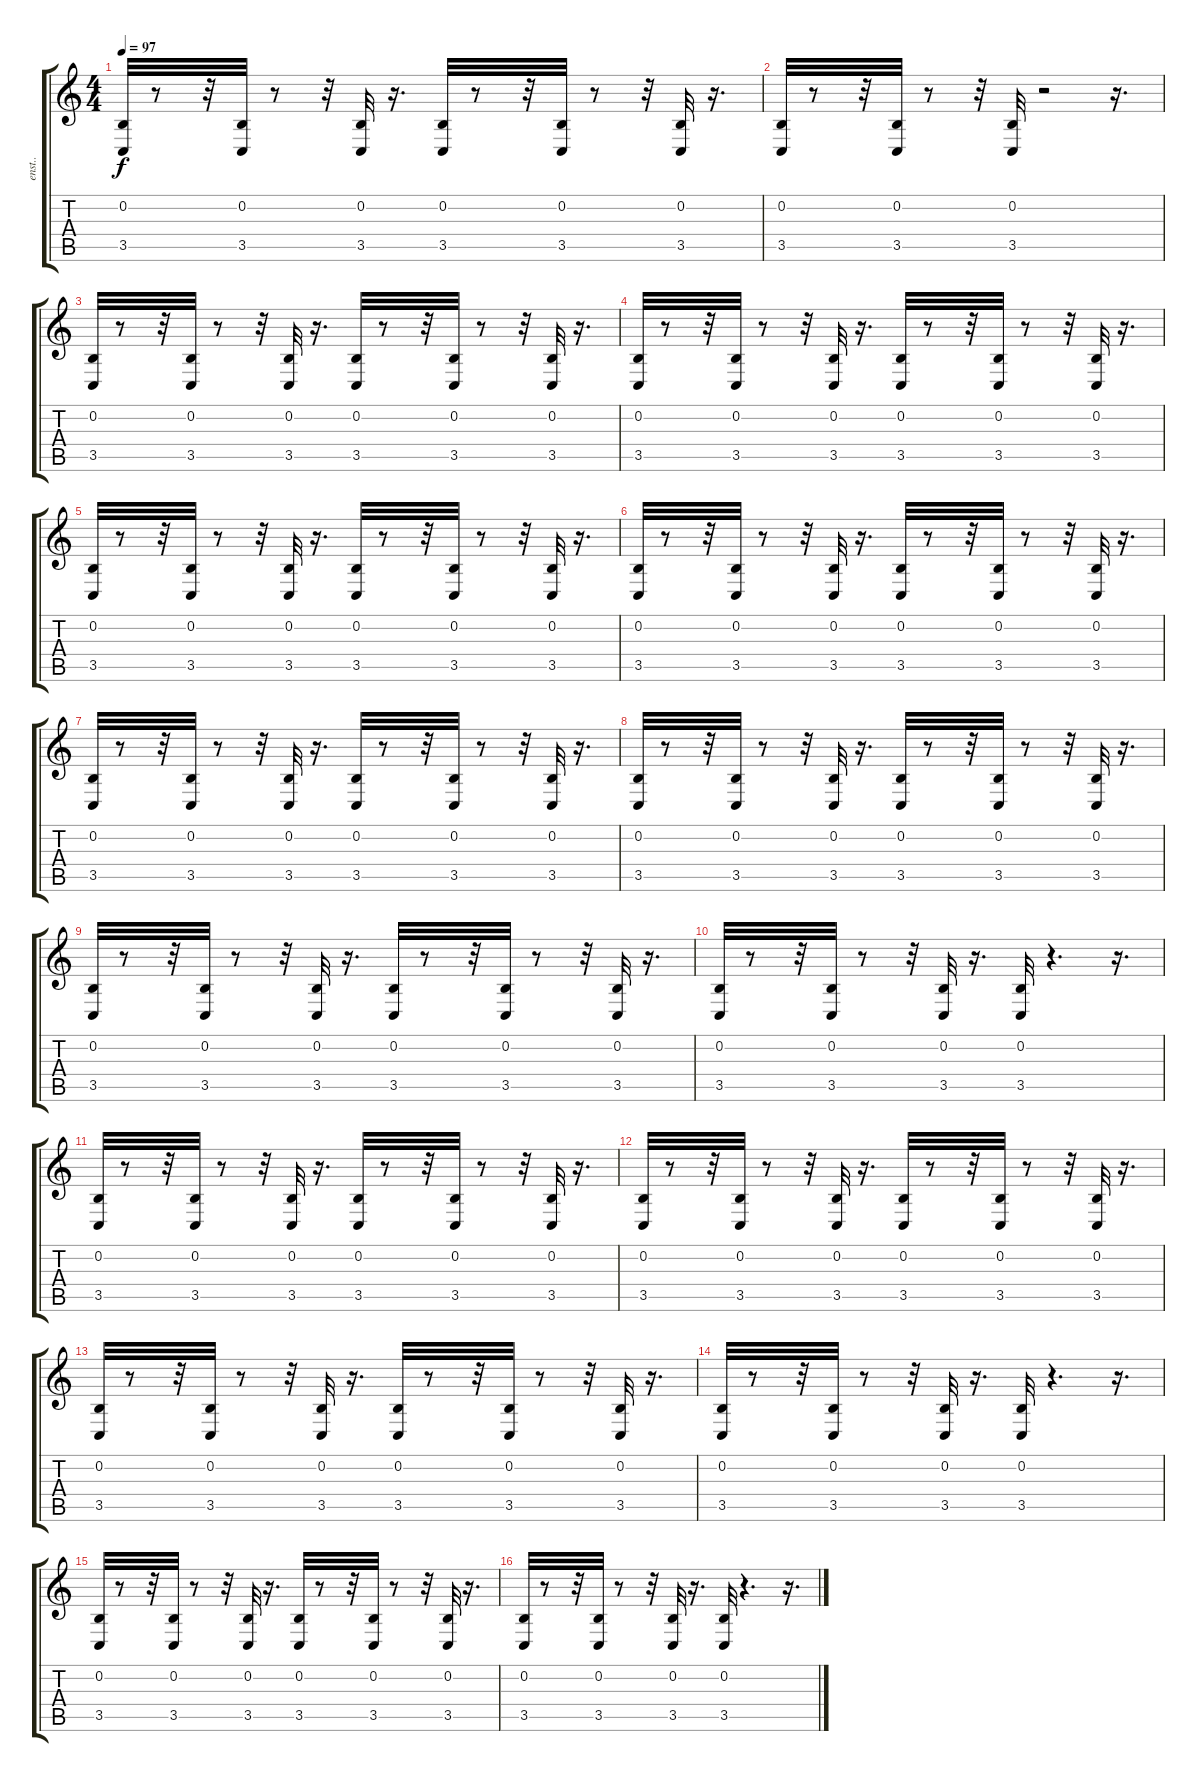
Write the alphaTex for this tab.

\track ("enst.." "enst..") {instrument guitarfretnoise}
\staff {score tabs}
\tuning (E4 B3 G3 D3 A2 E2) {hide}
\ts (4 4)
\tempo 97
\clef g2
\ks c
(0.2 3.5).32{dy f} r.8 r.32 (0.2 3.5).32 r.8 r.32 (0.2 3.5).32 r.16{d} (0.2 3.5).32 r.8 r.32 (0.2 3.5).32 r.8 r.32 (0.2 3.5).32 r.16{d} |
(0.2 3.5).32 r.8 r.32 (0.2 3.5).32 r.8 r.32 (0.2 3.5).32 r.2 r.16{d} |
(0.2 3.5).32 r.8 r.32 (0.2 3.5).32 r.8 r.32 (0.2 3.5).32 r.16{d} (0.2 3.5).32 r.8 r.32 (0.2 3.5).32 r.8 r.32 (0.2 3.5).32 r.16{d} |
(0.2 3.5).32 r.8 r.32 (0.2 3.5).32 r.8 r.32 (0.2 3.5).32 r.16{d} (0.2 3.5).32 r.8 r.32 (0.2 3.5).32 r.8 r.32 (0.2 3.5).32 r.16{d} |
(0.2 3.5).32 r.8 r.32 (0.2 3.5).32 r.8 r.32 (0.2 3.5).32 r.16{d} (0.2 3.5).32 r.8 r.32 (0.2 3.5).32 r.8 r.32 (0.2 3.5).32 r.16{d} |
(0.2 3.5).32 r.8 r.32 (0.2 3.5).32 r.8 r.32 (0.2 3.5).32 r.16{d} (0.2 3.5).32 r.8 r.32 (0.2 3.5).32 r.8 r.32 (0.2 3.5).32 r.16{d} |
(0.2 3.5).32 r.8 r.32 (0.2 3.5).32 r.8 r.32 (0.2 3.5).32 r.16{d} (0.2 3.5).32 r.8 r.32 (0.2 3.5).32 r.8 r.32 (0.2 3.5).32 r.16{d} |
(0.2 3.5).32 r.8 r.32 (0.2 3.5).32 r.8 r.32 (0.2 3.5).32 r.16{d} (0.2 3.5).32 r.8 r.32 (0.2 3.5).32 r.8 r.32 (0.2 3.5).32 r.16{d} |
(0.2 3.5).32 r.8 r.32 (0.2 3.5).32 r.8 r.32 (0.2 3.5).32 r.16{d} (0.2 3.5).32 r.8 r.32 (0.2 3.5).32 r.8 r.32 (0.2 3.5).32 r.16{d} |
(0.2 3.5).32 r.8 r.32 (0.2 3.5).32 r.8 r.32 (0.2 3.5).32 r.16{d} (0.2 3.5).32 r.4{d} r.16{d} |
(0.2 3.5).32 r.8 r.32 (0.2 3.5).32 r.8 r.32 (0.2 3.5).32 r.16{d} (0.2 3.5).32 r.8 r.32 (0.2 3.5).32 r.8 r.32 (0.2 3.5).32 r.16{d} |
(0.2 3.5).32 r.8 r.32 (0.2 3.5).32 r.8 r.32 (0.2 3.5).32 r.16{d} (0.2 3.5).32 r.8 r.32 (0.2 3.5).32 r.8 r.32 (0.2 3.5).32 r.16{d} |
(0.2 3.5).32 r.8 r.32 (0.2 3.5).32 r.8 r.32 (0.2 3.5).32 r.16{d} (0.2 3.5).32 r.8 r.32 (0.2 3.5).32 r.8 r.32 (0.2 3.5).32 r.16{d} |
(0.2 3.5).32 r.8 r.32 (0.2 3.5).32 r.8 r.32 (0.2 3.5).32 r.16{d} (0.2 3.5).32 r.4{d} r.16{d} |
(0.2 3.5).32 r.8 r.32 (0.2 3.5).32 r.8 r.32 (0.2 3.5).32 r.16{d} (0.2 3.5).32 r.8 r.32 (0.2 3.5).32 r.8 r.32 (0.2 3.5).32 r.16{d} |
(0.2 3.5).32 r.8 r.32 (0.2 3.5).32 r.8 r.32 (0.2 3.5).32 r.16{d} (0.2 3.5).32 r.4{d} r.16{d}
